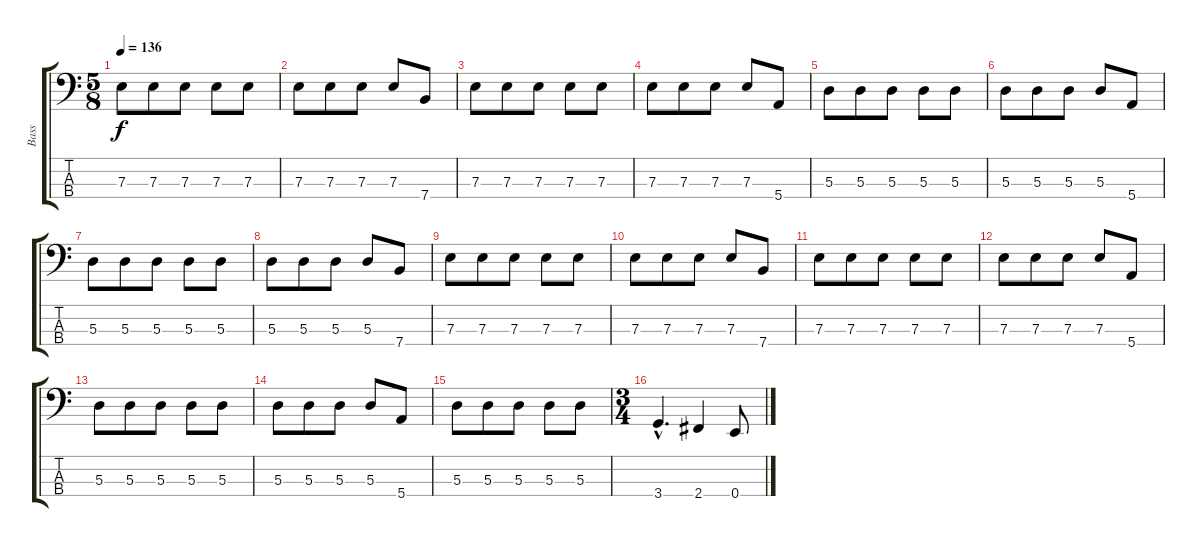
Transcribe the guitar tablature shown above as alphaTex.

\track ("Bass" "Bass") {instrument electricbasspick}
\staff {score tabs}
\tuning (G2 D2 A1 E1) {hide}
\ts (5 8)
\tempo 136
\clef f4
\ks c
7.3.8{dy f} 7.3.8 7.3.8 7.3.8 7.3.8 |
7.3.8 7.3.8 7.3.8 7.3.8 7.4.8 |
7.3.8 7.3.8 7.3.8 7.3.8 7.3.8 |
7.3.8 7.3.8 7.3.8 7.3.8 5.4.8 |
5.3.8 5.3.8 5.3.8 5.3.8 5.3.8 |
5.3.8 5.3.8 5.3.8 5.3.8 5.4.8 |
5.3.8 5.3.8 5.3.8 5.3.8 5.3.8 |
5.3.8 5.3.8 5.3.8 5.3.8 7.4.8 |
7.3.8 7.3.8 7.3.8 7.3.8 7.3.8 |
7.3.8 7.3.8 7.3.8 7.3.8 7.4.8 |
7.3.8 7.3.8 7.3.8 7.3.8 7.3.8 |
7.3.8 7.3.8 7.3.8 7.3.8 5.4.8 |
5.3.8 5.3.8 5.3.8 5.3.8 5.3.8 |
5.3.8 5.3.8 5.3.8 5.3.8 5.4.8 |
5.3.8 5.3.8 5.3.8 5.3.8 5.3.8 |
\ts (3 4)
3.4{hac}.4{d} 2.4.4 0.4.8
